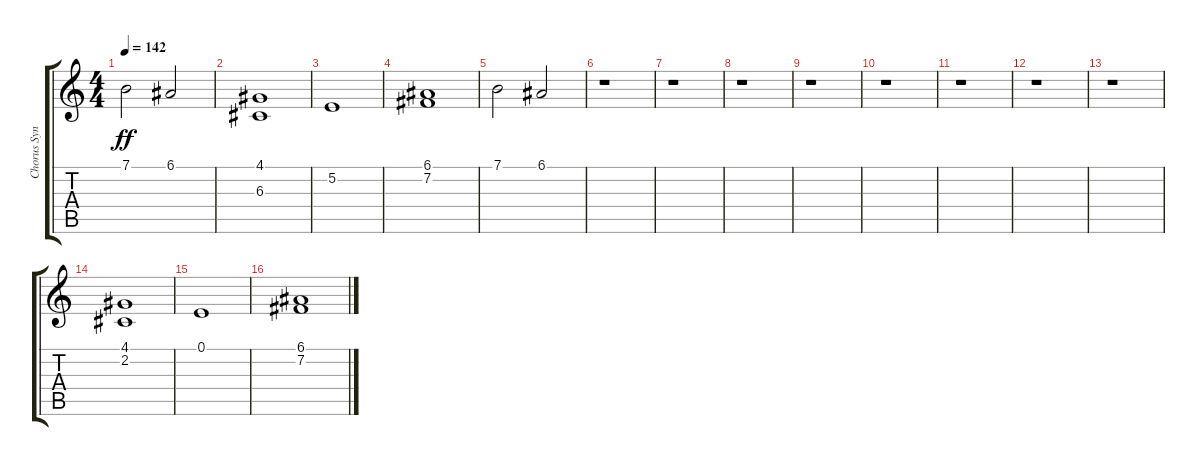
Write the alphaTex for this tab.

\track ("Chorus Synth 2" "Chorus Syn") {instrument lead3calliope}
\staff {score tabs}
\tuning (E4 B3 G3 D3 A2 E2) {hide}
\ts (4 4)
\tempo 142
\clef g2
\ks c
7.1.2{dy ff} 6.1.2 |
(4.1 6.3).1 |
5.2.1 |
(6.1 7.2).1 |
7.1.2 6.1.2 |
r.1 |
r.1 |
r.1 |
r.1 |
r.1 |
r.1 |
r.1 |
r.1 |
(4.1 2.2).1 |
0.1.1 |
(6.1 7.2).1
